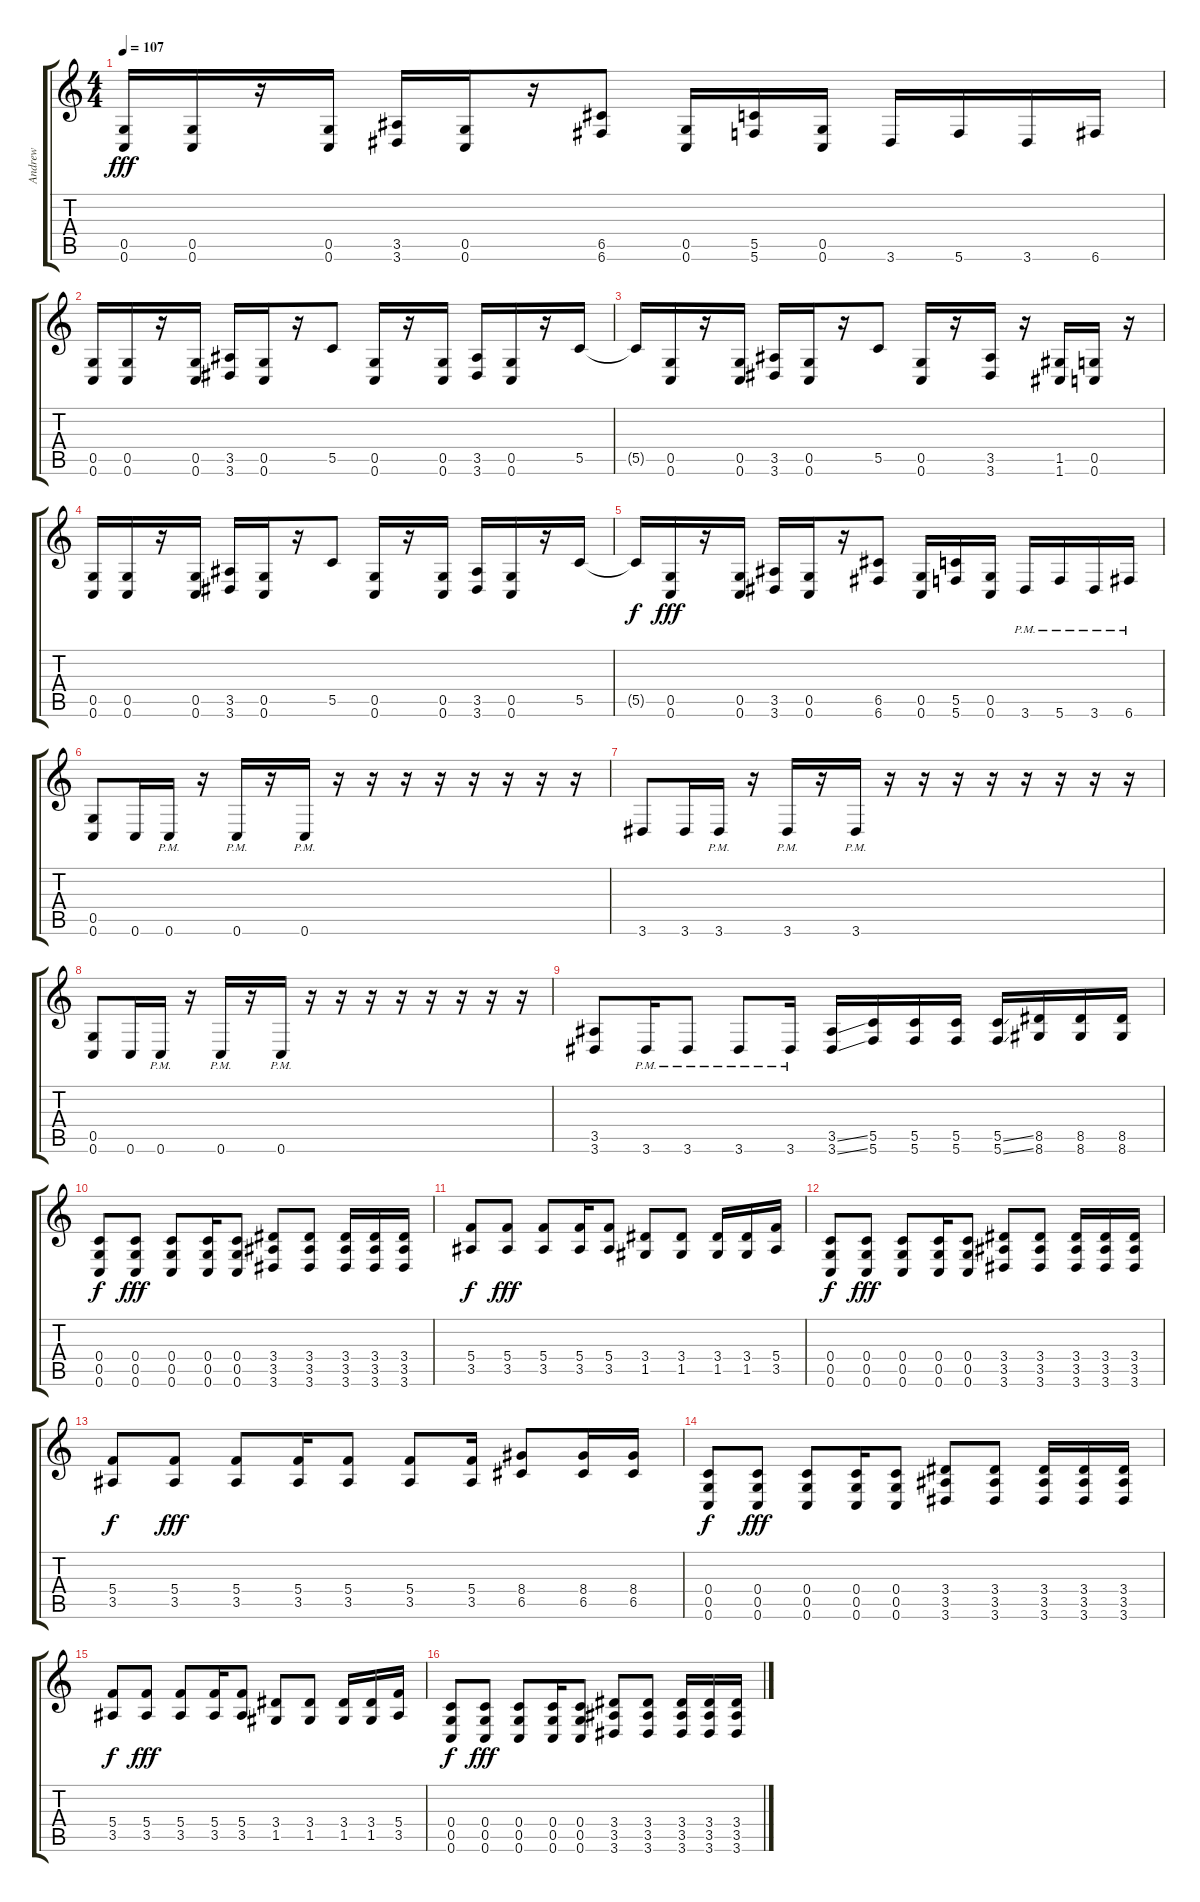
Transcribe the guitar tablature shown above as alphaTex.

\track ("Andrew" "Andrew") {instrument distortionguitar}
\staff {score tabs}
\tuning (D4 A3 F3 C3 G2 C2) {hide}
\ts (4 4)
\tempo 107
\clef g2
\ks c
(0.5 0.6).16{dy fff} (0.5 0.6).16 r.16 (0.5 0.6).16 (3.5 3.6).16 (0.5 0.6).16 r.16 (6.5 6.6).8 (0.5 0.6).16 (5.5 5.6).16 (0.5 0.6).16 3.6.16 5.6.16 3.6.16 6.6.16 |
(0.5 0.6).16 (0.5 0.6).16 r.16 (0.5 0.6).16 (3.5 3.6).16 (0.5 0.6).16 r.16 5.5.8 (0.5 0.6).16 r.16 (0.5 0.6).16 (3.5 3.6).16 (0.5 0.6).16 r.16 5.5.16 |
5.5{t}.16 (0.5 0.6).16 r.16 (0.5 0.6).16 (3.5 3.6).16 (0.5 0.6).16 r.16 5.5.8 (0.5 0.6).16 r.16 (3.5 3.6).16 r.16 (1.5 1.6).16 (0.5 0.6).16 r.16 |
(0.5 0.6).16 (0.5 0.6).16 r.16 (0.5 0.6).16 (3.5 3.6).16 (0.5 0.6).16 r.16 5.5.8 (0.5 0.6).16 r.16 (0.5 0.6).16 (3.5 3.6).16 (0.5 0.6).16 r.16 5.5.16 |
5.5{t}.16{dy f} (0.5 0.6).16{dy fff} r.16 (0.5 0.6).16 (3.5 3.6).16 (0.5 0.6).16 r.16 (6.5 6.6).8 (0.5 0.6).16 (5.5 5.6).16 (0.5 0.6).16 3.6{pm}.16 5.6{pm}.16 3.6{pm}.16 6.6{pm}.16 |
(0.5 0.6).8 0.6.16 0.6{pm}.16 r.16 0.6{pm}.16 r.16 0.6{pm}.16 r.16 r.16 r.16 r.16 r.16 r.16 r.16 r.16 |
3.6.8 3.6.16 3.6{pm}.16 r.16 3.6{pm}.16 r.16 3.6{pm}.16 r.16 r.16 r.16 r.16 r.16 r.16 r.16 r.16 |
(0.5 0.6).8 0.6.16 0.6{pm}.16 r.16 0.6{pm}.16 r.16 0.6{pm}.16 r.16 r.16 r.16 r.16 r.16 r.16 r.16 r.16 |
(3.5 3.6).8 3.6{pm}.16 3.6{pm}.8 3.6{pm}.8 3.6{pm}.16 (3.5{ss} 3.6{ss}).16 (5.5 5.6).16 (5.5 5.6).16 (5.5 5.6).16 (5.5{ss} 5.6{ss}).16 (8.5 8.6).16 (8.5 8.6).16 (8.5 8.6).16 |
(0.4 0.5 0.6).8{dy f} (0.4 0.5 0.6).8{dy fff} (0.4 0.5 0.6).8 (0.4 0.5 0.6).16 (0.4 0.5 0.6).8 (3.4 3.5 3.6).8 (3.4 3.5 3.6).8 (3.4 3.5 3.6).16 (3.4 3.5 3.6).16 (3.4 3.5 3.6).16 |
(5.4 3.5).8{dy f} (5.4 3.5).8{dy fff} (5.4 3.5).8 (5.4 3.5).16 (5.4 3.5).8 (3.4 1.5).8 (3.4 1.5).8 (3.4 1.5).16 (3.4 1.5).16 (5.4 3.5).16 |
(0.4 0.5 0.6).8{dy f} (0.4 0.5 0.6).8{dy fff} (0.4 0.5 0.6).8 (0.4 0.5 0.6).16 (0.4 0.5 0.6).8 (3.4 3.5 3.6).8 (3.4 3.5 3.6).8 (3.4 3.5 3.6).16 (3.4 3.5 3.6).16 (3.4 3.5 3.6).16 |
(5.4 3.5).8{dy f} (5.4 3.5).8{dy fff} (5.4 3.5).8 (5.4 3.5).16 (5.4 3.5).8 (5.4 3.5).8 (5.4 3.5).16 (8.4 6.5).8 (8.4 6.5).16 (8.4 6.5).16 |
(0.4 0.5 0.6).8{dy f} (0.4 0.5 0.6).8{dy fff} (0.4 0.5 0.6).8 (0.4 0.5 0.6).16 (0.4 0.5 0.6).8 (3.4 3.5 3.6).8 (3.4 3.5 3.6).8 (3.4 3.5 3.6).16 (3.4 3.5 3.6).16 (3.4 3.5 3.6).16 |
(5.4 3.5).8{dy f} (5.4 3.5).8{dy fff} (5.4 3.5).8 (5.4 3.5).16 (5.4 3.5).8 (3.4 1.5).8 (3.4 1.5).8 (3.4 1.5).16 (3.4 1.5).16 (5.4 3.5).16 |
(0.4 0.5 0.6).8{dy f} (0.4 0.5 0.6).8{dy fff} (0.4 0.5 0.6).8 (0.4 0.5 0.6).16 (0.4 0.5 0.6).8 (3.4 3.5 3.6).8 (3.4 3.5 3.6).8 (3.4 3.5 3.6).16 (3.4 3.5 3.6).16 (3.4 3.5 3.6).16
